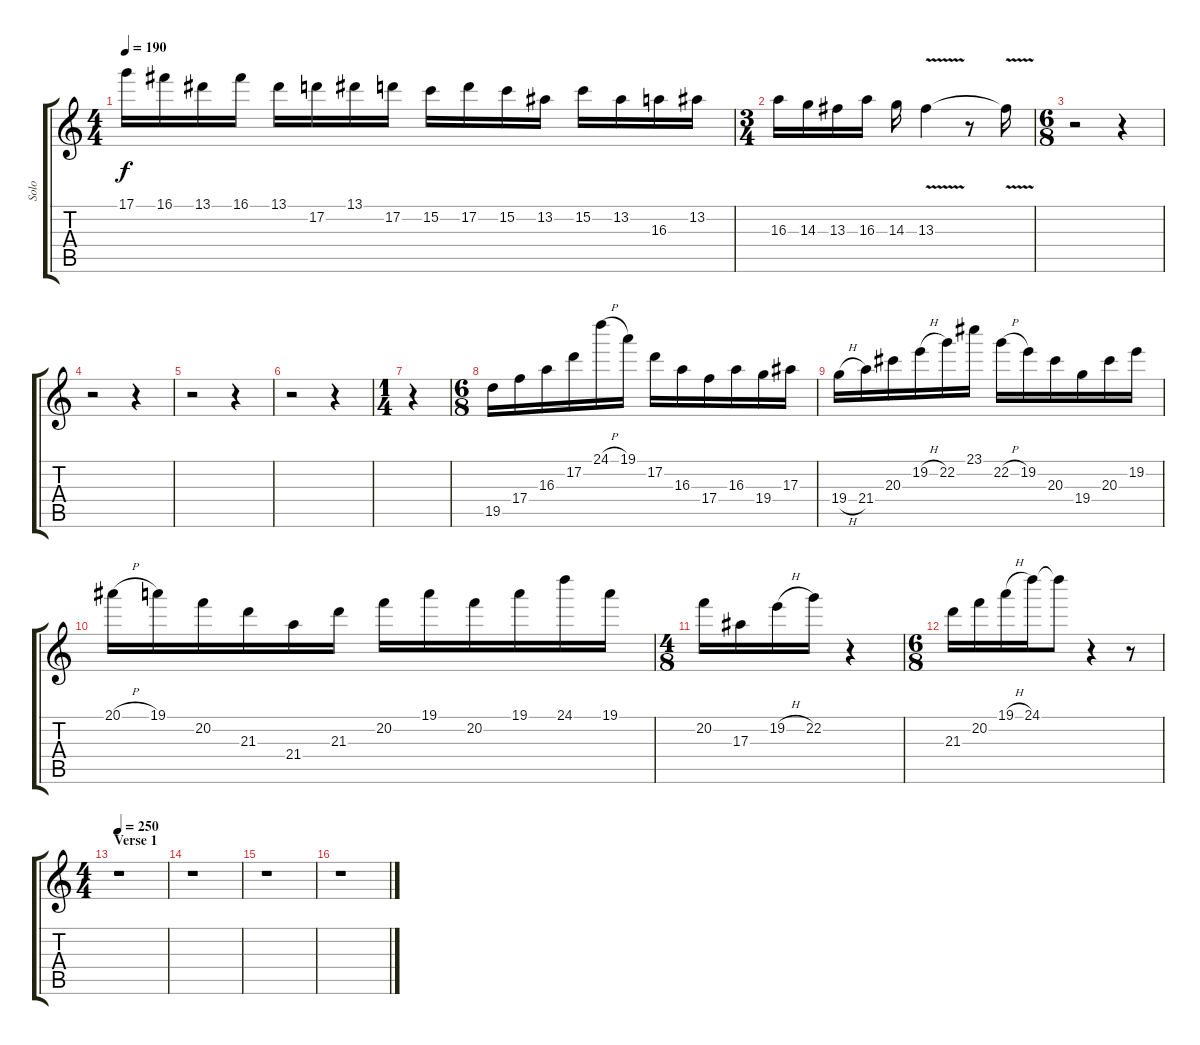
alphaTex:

\track ("Solo" "Solo") {instrument distortionguitar}
\staff {score tabs}
\tuning (D4 A3 F3 C3 G2 D2) {hide}
\ts (4 4)
\tempo 190
\clef g2
\ks c
17.1.16{dy f} 16.1.16 13.1.16 16.1.16 13.1.16 17.2.16 13.1.16 17.2.16 15.2.16 17.2.16 15.2.16 13.2.16 15.2.16 13.2.16 16.3.16 13.2.16 |
\ts (3 4)
16.3.16 14.3.16 13.3.16 16.3.16 14.3.16 13.3{v}.4 r.8 13.3{t}.16 |
\ts (6 8)
r.2 r.4 |
r.2 r.4 |
r.2 r.4 |
r.2 r.4 |
\ts (1 4)
r.4 |
\ts (6 8)
19.5.16 17.4.16 16.3.16 17.2.16 24.1{h}.16 19.1.16 17.2.16 16.3.16 17.4.16 16.3.16 19.4.16 17.3.16 |
19.4{h}.16 21.4.16 20.3.16 19.2{h}.16 22.2.16 23.1.16 22.2{h}.16 19.2.16 20.3.16 19.4.16 20.3.16 19.2.16 |
20.1{h}.16 19.1.16 20.2.16 21.3.16 21.4.16 21.3.16 20.2.16 19.1.16 20.2.16 19.1.16 24.1.16 19.1.16 |
\ts (4 8)
20.2.16 17.3.16 19.2{h}.16 22.2.16 r.4 |
\ts (6 8)
21.3.16 20.2.16 19.1{h}.16 24.1.16 24.1{t}.8 r.4 r.8 |
\ts (4 4)
\section ("" "Verse 1")
\tempo 250
r.1 |
r.1 |
r.1 |
r.1
